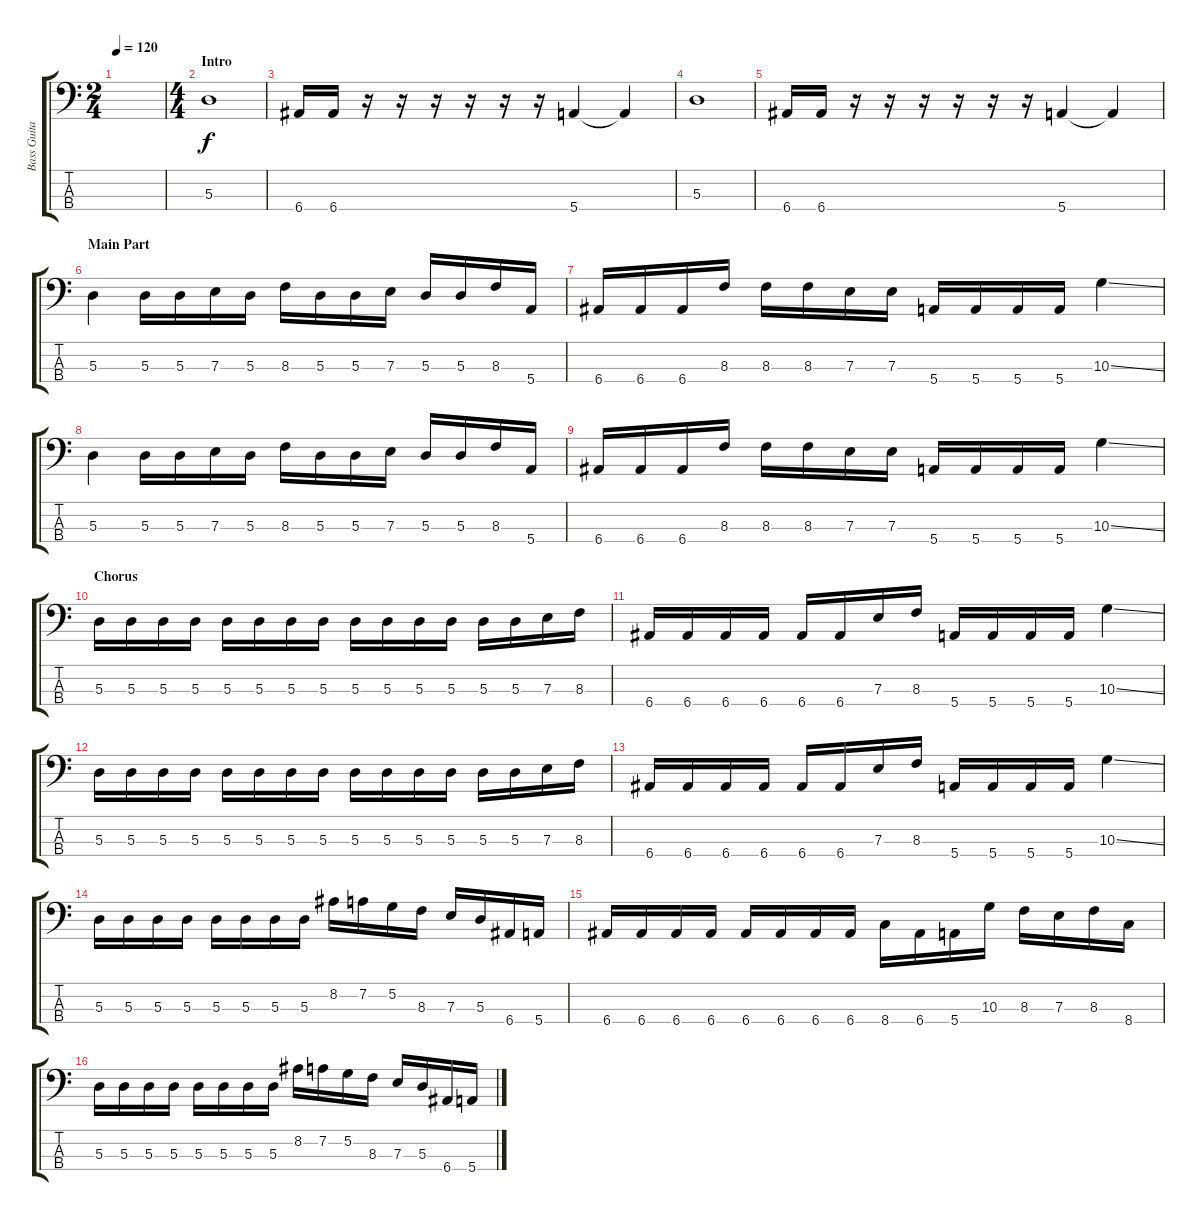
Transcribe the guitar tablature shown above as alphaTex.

\track ("Bass Guitar" "Bass Guita") {instrument electricbasspick}
\staff {score tabs}
\tuning (G2 D2 A1 E1) {hide}
\ts (2 4)
\tempo 120
\clef f4
\ks c
|
\ts (4 4)
\section ("" "Intro")
5.3.1 |
6.4.16 6.4.16 r.16 r.16 r.16 r.16 r.16 r.16 5.4.4 5.4{t}.4 |
5.3.1 |
6.4.16 6.4.16 r.16 r.16 r.16 r.16 r.16 r.16 5.4.4 5.4{t}.4 |
\section ("" "Main Part")
5.3.4 5.3.16 5.3.16 7.3.16 5.3.16 8.3.16 5.3.16 5.3.16 7.3.16 5.3.16 5.3.16 8.3.16 5.4.16 |
6.4.16 6.4.16 6.4.16 8.3.16 8.3.16 8.3.16 7.3.16 7.3.16 5.4.16 5.4.16 5.4.16 5.4.16 10.3{ss}.4 |
5.3.4 5.3.16 5.3.16 7.3.16 5.3.16 8.3.16 5.3.16 5.3.16 7.3.16 5.3.16 5.3.16 8.3.16 5.4.16 |
6.4.16 6.4.16 6.4.16 8.3.16 8.3.16 8.3.16 7.3.16 7.3.16 5.4.16 5.4.16 5.4.16 5.4.16 10.3{ss}.4 |
\section ("" "Chorus ")
5.3.16 5.3.16 5.3.16 5.3.16 5.3.16 5.3.16 5.3.16 5.3.16 5.3.16 5.3.16 5.3.16 5.3.16 5.3.16 5.3.16 7.3.16 8.3.16 |
6.4.16 6.4.16 6.4.16 6.4.16 6.4.16 6.4.16 7.3.16 8.3.16 5.4.16 5.4.16 5.4.16 5.4.16 10.3{ss}.4 |
5.3.16 5.3.16 5.3.16 5.3.16 5.3.16 5.3.16 5.3.16 5.3.16 5.3.16 5.3.16 5.3.16 5.3.16 5.3.16 5.3.16 7.3.16 8.3.16 |
6.4.16 6.4.16 6.4.16 6.4.16 6.4.16 6.4.16 7.3.16 8.3.16 5.4.16 5.4.16 5.4.16 5.4.16 10.3{ss}.4 |
5.3.16 5.3.16 5.3.16 5.3.16 5.3.16 5.3.16 5.3.16 5.3.16 8.2.16 7.2.16 5.2.16 8.3.16 7.3.16 5.3.16 6.4.16 5.4.16 |
6.4.16 6.4.16 6.4.16 6.4.16 6.4.16 6.4.16 6.4.16 6.4.16 8.4.16 6.4.16 5.4.16 10.3.16 8.3.16 7.3.16 8.3.16 8.4.16 |
5.3.16 5.3.16 5.3.16 5.3.16 5.3.16 5.3.16 5.3.16 5.3.16 8.2.16 7.2.16 5.2.16 8.3.16 7.3.16 5.3.16 6.4.16 5.4.16
